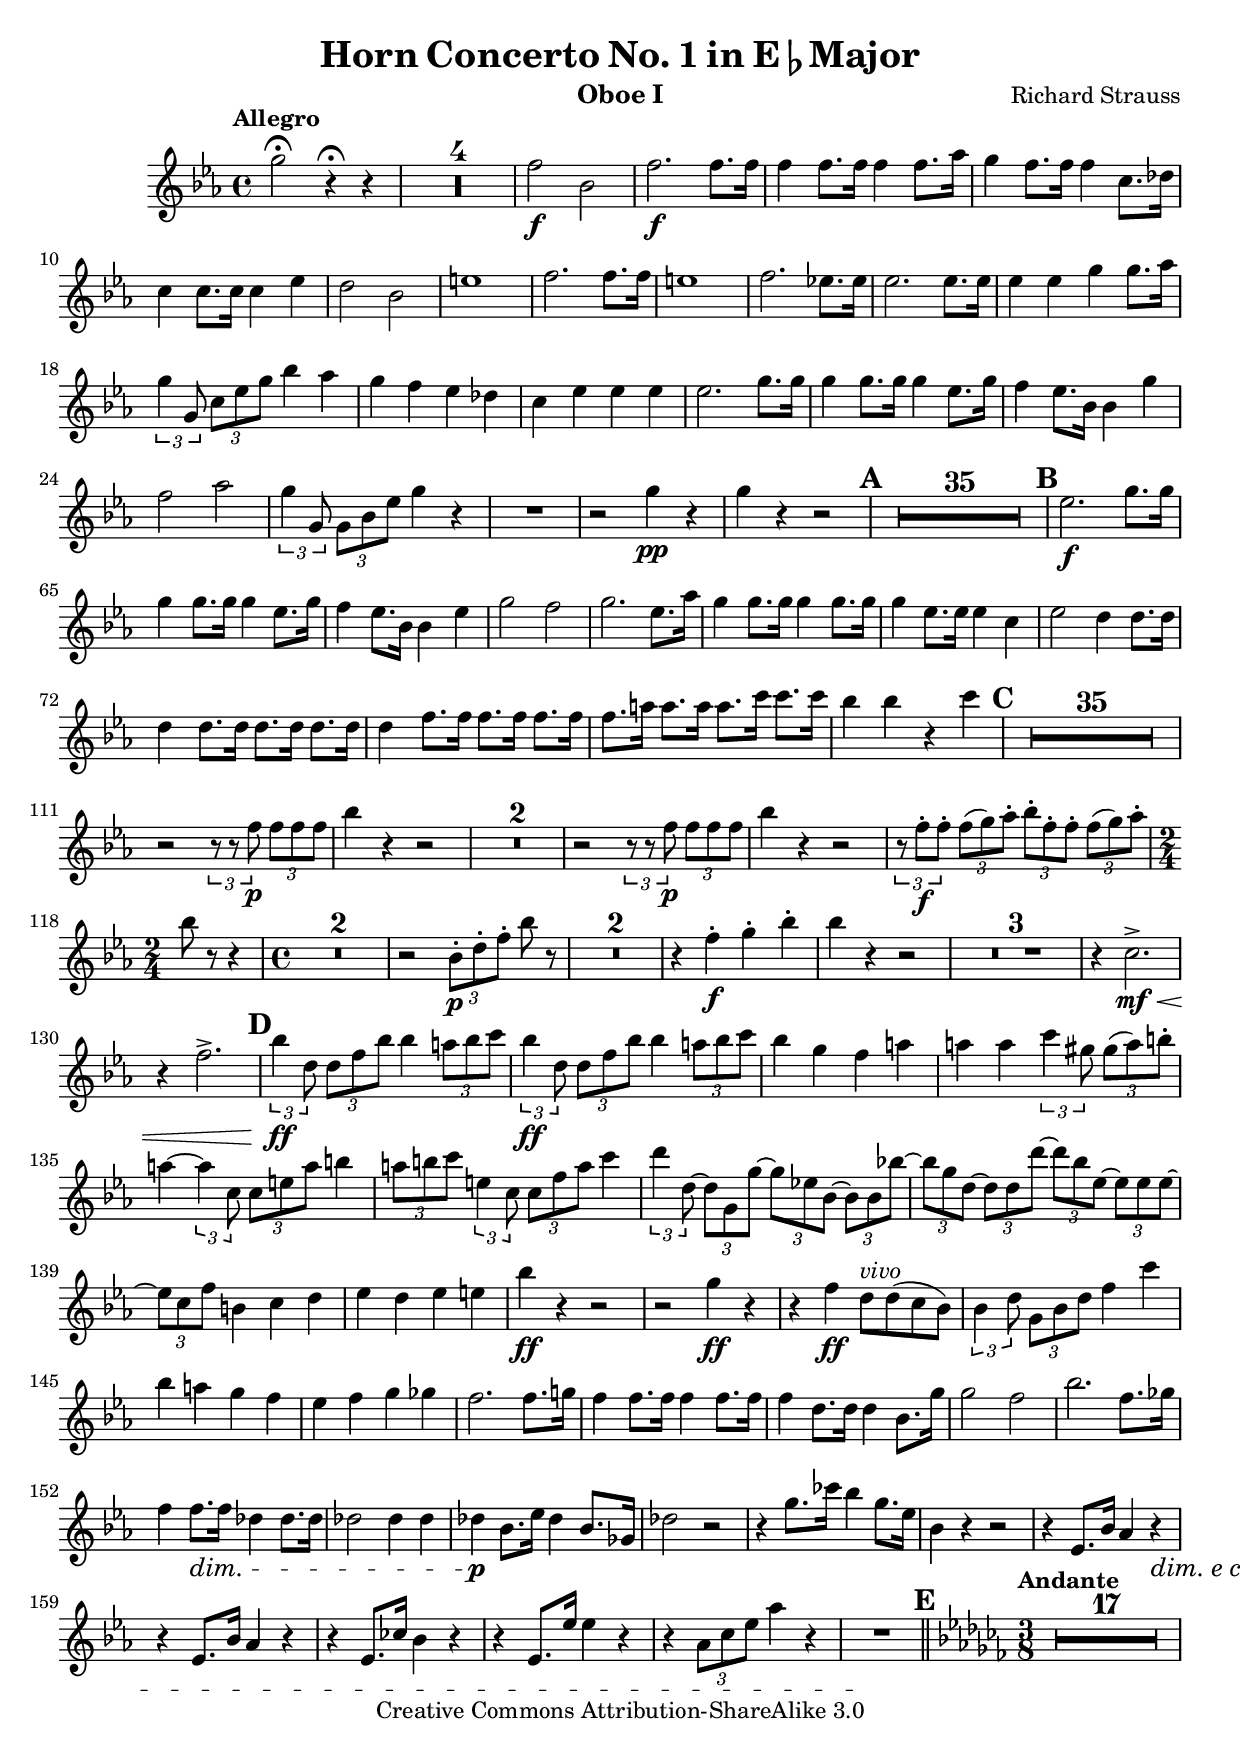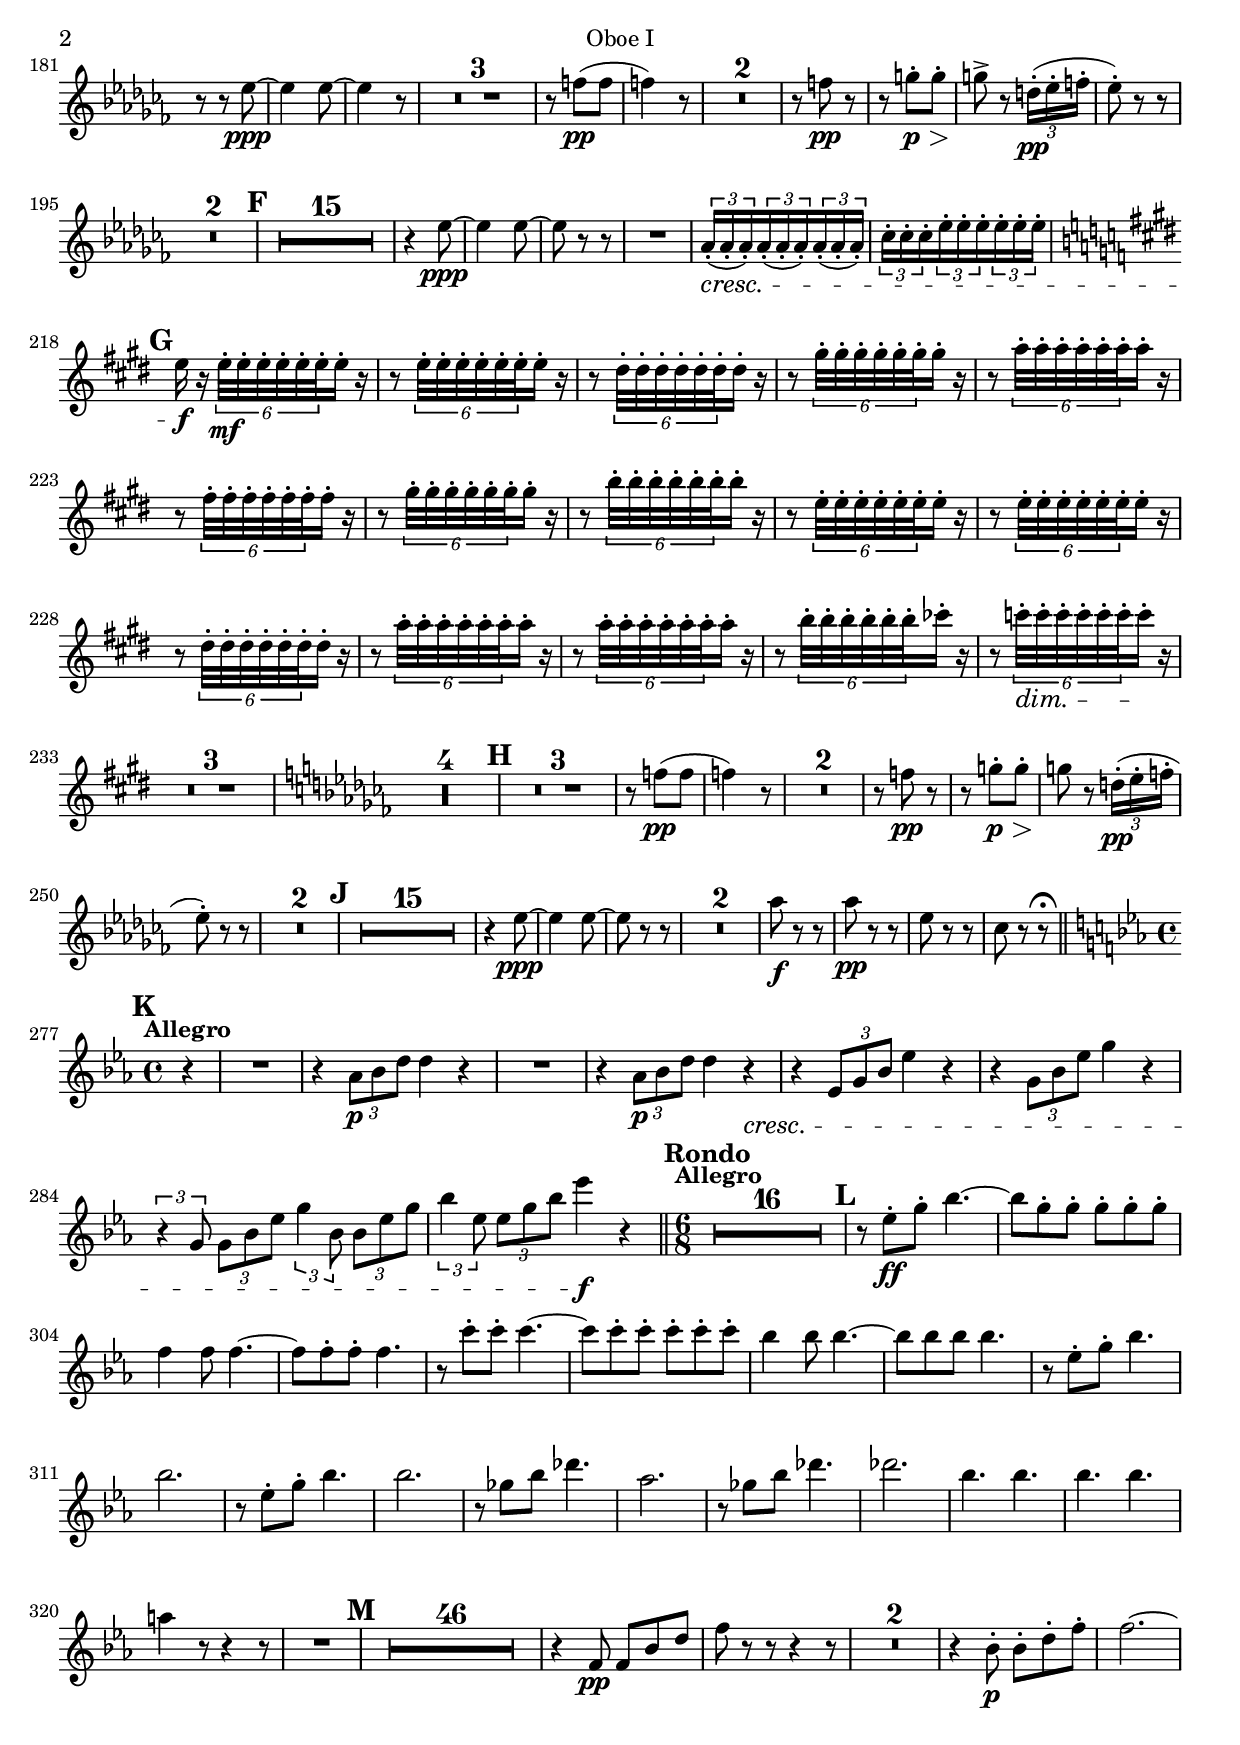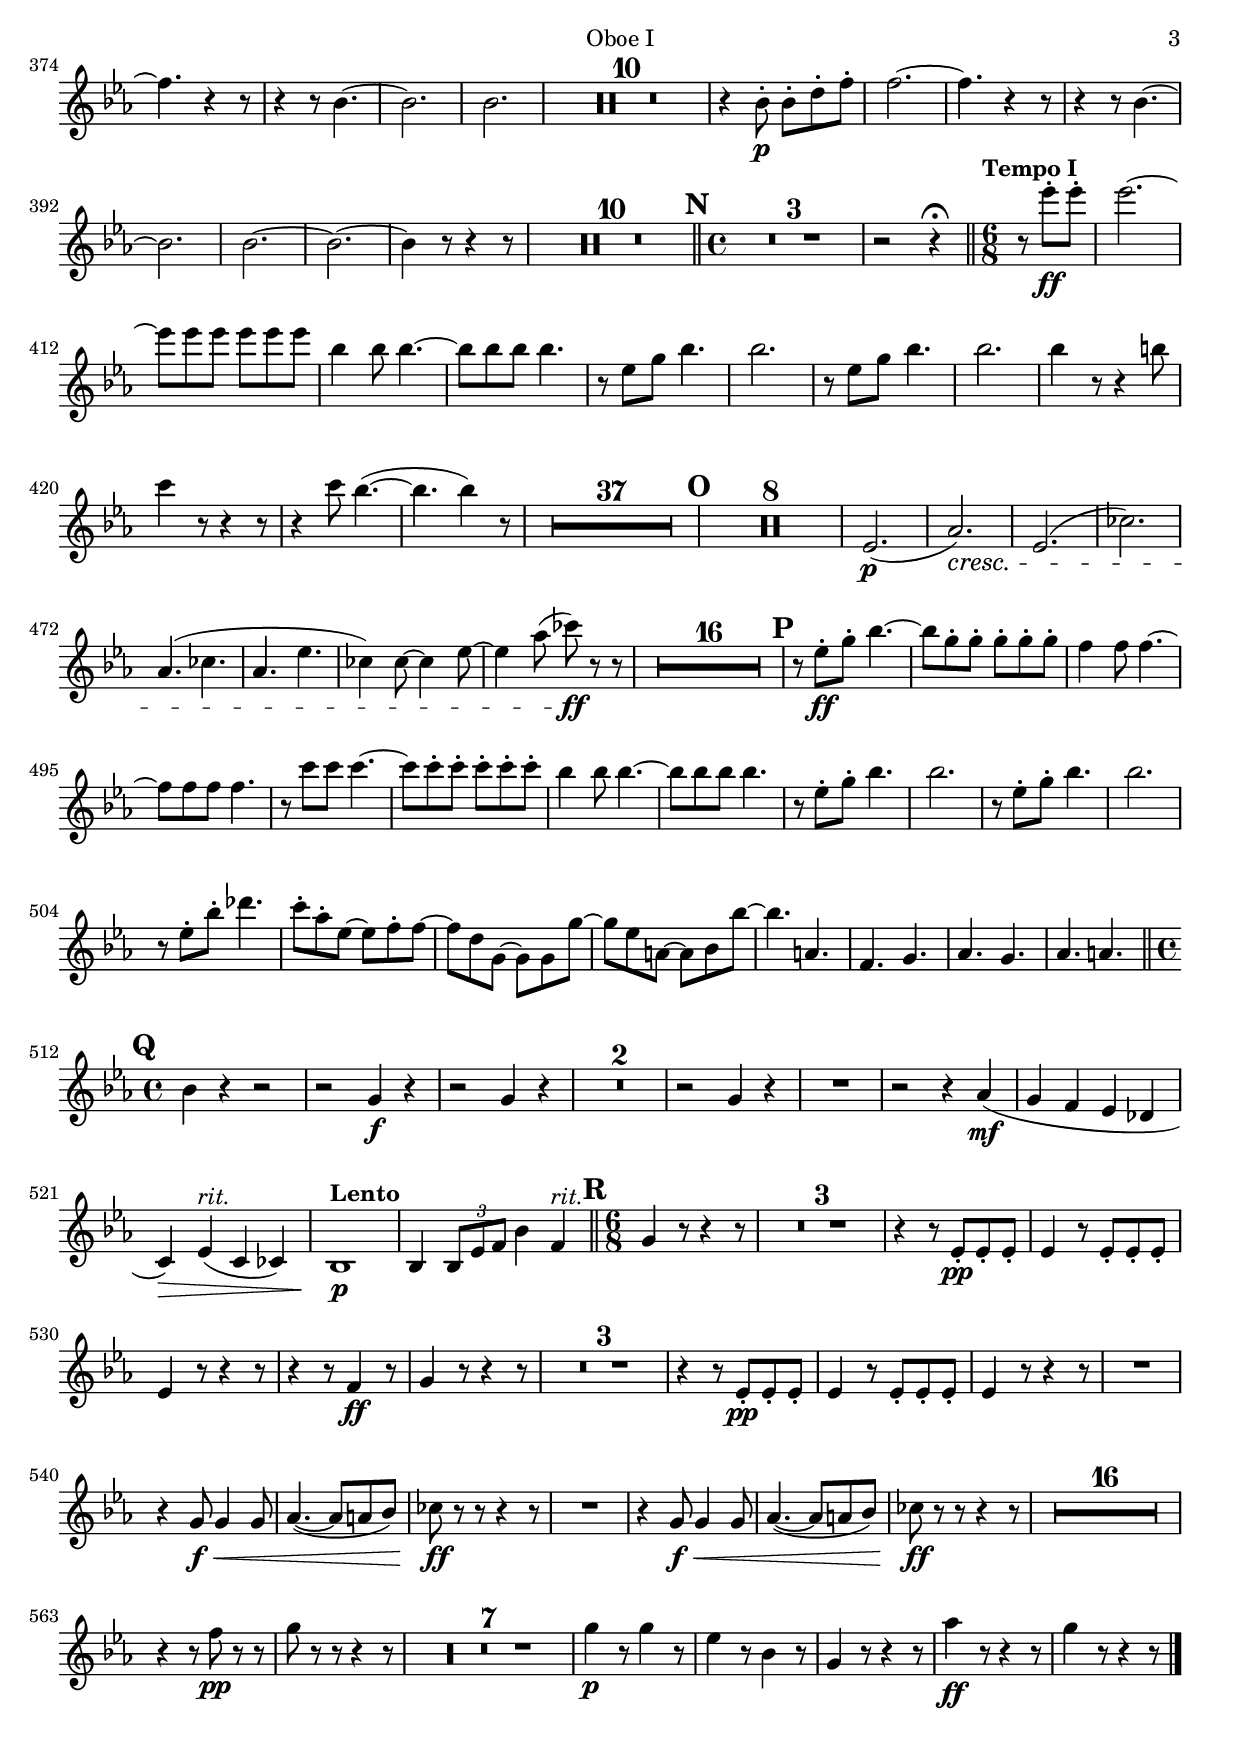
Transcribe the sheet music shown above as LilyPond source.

\version "2.13.33"

\version "2.13.33"

\include "defs.ily"

oboeOneMvtI = \relative c'''
{
  \key ees \major
  g2\fermata r4\fermata r |
  R1*4 |
  f2\f bes, |
  f'2.\f f8. f16 |
  f4 f8. f16 f4 f8. aes16
  g4 f8. f16 f4 c8. des16
  c4 c8. c16 c4 ees |
  d2 bes |
  e1 |
  f2. f8. f16 |
  e1 |
  f2. ees8. ees16 |
  ees2. ees8. ees16 |
  ees4 ees g g8. aes16 |
  \times 2/3 {g4 g,8} \times 2/3 {c8 ees g} bes4 aes |
  g f ees des |
  c ees ees ees |
  ees2. g8. g16 |
  g4 g8. g16 g4 ees8. g16 |
  f4 ees8. bes16 bes4 g' |
  f2 aes |
  \times 2/3 {g4 g,8} \times 2/3 {g8 bes ees} g4 r |
  R1 |
  r2 g4\pp r |
  g4 r r2 |

  %A
  R1*35 |

  %B
  ees2.\f g8. g16 |
  g4 g8. g16 g4 ees8. g16 |
  f4 ees8. bes16 bes4 ees |
  g2 f |
  g2. ees8. aes16 |
  g4 g8. g16 g4 g8. g16 |
  g4 ees8. ees16 ees4 c |
  ees2 d4 d8. d16 |
  d4 d8. d16 d8. d16 d8. d16 |
  d4 f8. f16 f8. f16 f8. f16 |
  f8. a16 a8. a16 a8. c16 c8. c16 |
  bes4 bes r c |

  %C
  R1*35 |
  r2 \times 2/3 {r8 r f,\p} \times 2/3 {f f f} |
  bes4 r r2 |
  R1*2 |
  r2 \times 2/3 {r8 r f\p} \times 2/3 {f f f} |
  bes4 r r2 |
  \times 2/3 {r8 f-.\f f-.} \times 2/3 {f( g) aes-.} \times 2/3 {bes-. f-. f-.} \times 2/3 {f( g) aes-.} |

  %2/4
  bes8 r r4 |

  %4/4
  R1*2 |
  r2 \times 2/3 {bes,8-.\p d-. f-.} bes8 r |
  R1*2 |
  r4 f-.\f g-. bes-. |
  bes r r2 |
  R1*3 |
  r4 c,2.->\mf\< |
  r4 f2.-> |

  %D
  s1*0 \repeat unfold 2
  {
    \times 2/3 {bes4\ff d,8} \times 2/3 {d f bes} bes4 \times 2/3 {a8 bes c} |
  }
  bes4 g f a |
  a a \times 2/3 {c4 gis8} \times 2/3 {gis8( a) b-.} |
  a4~ \times 2/3 {a4 c,8} \times 2/3 {c8 e a} b4 |
  \times 2/3 {a8 b c} \times 2/3 {e,4 c8} \times 2/3 {c f a} c4 |
  \times 2/3 {d4 d,8~} \times 2/3 {d8 g, g'~} \times 2/3 {g ees bes~} \times 2/3 {bes bes bes'~} |
  \times 2/3 {bes g d~} \times 2/3 {d8 d d'~} \times 2/3 {d bes ees,~} \times 2/3 {ees ees ees~} |
  \times 2/3 {ees c f} b,4 c d |
  ees d ees e |
  bes'\ff r r2 |
  r2 g4\ff r |
  r f\ff d8^\vivo d( c bes) |
  \times 2/3 {bes4 d8} \times 2/3 {g, bes d} f4 c' |
  bes a g f ees f g ges |
  f2. f8. g16 |
  \repeat unfold 2 {f4 f8. f16} |
  f4 d8. d16 d4 bes8. g'16 |
  g2 f |
  bes2. f8. ges16 |
  f4 f8.\dim f16 des4 des8. des16 |
  des2 des4 des |
  des\p bes8. ees16 des4 bes8. ges16 |
  des'2 r |
  r4 g8. ces16 bes4 g8. ees16 |
  bes4 r r2 |
  r4 ees,8. bes'16 aes4 r\dimECalando |
  r ees8. bes'16 aes4 r |
  r ees8. ces'16 bes4 r |
  r ees,8. ees'16 ees4 r |
  r \times 2/3 {aes,8 c ees} aes4 r |
  R1\! |
}

oboeOneMvtII = \relative c''
{
  \key aes \minor
  %E
  R4.*17 |
  r8 r ees~\ppp |
  ees4 ees8~ |
  ees4 r8 |
  R4.*3 |
  r8 f(\pp f |
  f4) r8 |
  R4.*2 |
  r8 f\pp r |
  r g-.\p\> g-. |
  g->\! r \times 2/3 {d16-.(\pp ees-. f-.} |
  ees8-.) r r |
  R4.*2 |

  %F
  R4.*15
  r4 ees8~\ppp |
  ees4 ees8~ |
  ees r r |
  R4. |
  s1*0\cresc \repeat unfold 3 {\times 2/3 {aes,16-.( aes-. aes-.)}} |
  \times 2/3 {ces16-. ces-. ces-.} \times 2/3 {ees-. ees-. ees-.} \times 2/3 {ees-. ees-. ees-.} |

  %G
  \key e \major
  e16\f r \times 4/6 {e32-.\mf e-. e-. e-. e-. e-.} e16-. r |
  r8 \times 4/6 {e32-. e-. e-. e-. e-. e-.} e16-. r |
  r8 \times 4/6 {dis32-. dis-. dis-. dis-. dis-. dis-.} dis16-. r |
  r8 \times 4/6 {gis32-. gis-. gis-. gis-. gis-. gis-.} gis16-. r |
  r8 \times 4/6 {a32-. a-. a-. a-. a-. a-.} a16-. r |
  r8 \times 4/6 {fis32-. fis-. fis-. fis-. fis-. fis-.} fis16-. r |
  r8 \times 4/6 {gis32-. gis-. gis-. gis-. gis-. gis-.} gis16-. r |
  r8 \times 4/6 {b32-. b-. b-. b-. b-. b-.} b16-. r |
  r8 \times 4/6 {e,32-. e-. e-. e-. e-. e-.} e16-. r |
  r8 \times 4/6 {e32-. e-. e-. e-. e-. e-.} e16-. r |
  r8 \times 4/6 {dis32-. dis-. dis-. dis-. dis-. dis-.} dis16-. r |
  r8 \times 4/6 {a'32-. a-. a-. a-. a-. a-.} a16-. r |
  r8 \times 4/6 {a32-. a-. a-. a-. a-. a-.} a16-. r |
  r8 \times 4/6 {b32-. b-. b-. b-. b-. b-.} ces16-. r |
  r8 \times 4/6 {c32-.\dim c-. c-. c-. c-. c-.} c16-.\! r |
  R4.*3 |

  \key aes \minor
  R4.*4 |

  %H
  R4.*3 |
  r8 f,(\pp f |
  f4) r8 |
  R4.*2 |
  r8 f\pp r |
  r g-.\p\> g-. |
  g\! r \times 2/3 {d16-.(\pp ees-. f-.} |
  ees8-.) r r |
  R4.*2 |

  %J
  R4.*15 |
  r4 ees8~\ppp |
  ees4 ees8~ |
  ees r r |
  R4.*2 |
  aes8\f r r |
  aes\pp r r |
  ees r r |
  ces r r\fermata |
}

oboeOneMvtIII = \relative c''
{
  %K
  \key ees \major
  r4 |
  R1 |
  r4 \times 2/3 {aes8\p bes d} d4 r |
  R1 |
  r4 \times 2/3 {aes8\p bes d} d4 r\cresc |
  r4 \times 2/3 {ees,8 g bes} ees4 r |
  r4 \times 2/3 {g,8 bes ees} g4 r |
  \times 2/3 {r4 g,8} \times 2/3 {g bes ees} \times 2/3 {g4 bes,8} \times 2/3 {bes ees g} |
  \times 2/3 {bes4 ees,8} \times 2/3 {ees g bes} ees4\f r |

  %6/8
  R2.*16 |

  %L
  r8 ees,-.\ff g-. bes4.~ |

  bes8 g-. g-. g-. g-. g-. |
  f4 f8 f4.~ |
  f8 f-. f-. f4. |
  r8 c'8-. c-. c4.~ |
  c8 c-. c-. c-. c-. c-. |
  bes4 bes8 bes4.~ |
  bes8 bes bes bes4. |
  \repeat unfold 2
  {
    r8 ees,-. g-. bes4. |
    bes2. |
  }
  r8 ges bes des4. |
  aes2. |
  r8 ges bes des4. |
  des2. |
  bes4. bes |
  bes bes |
  a4 r8 r4 r8 |
  R2. |

  %M
  R2.*46 |
  r4 f,8\pp f bes d |
  f r r r4 r8 |
  R2.*2 |
  r4 bes,8-.\p bes-. d-. f-. |
  f2.~ |
  f4. r4 r8 |
  r4 r8 bes,4.~ |
  bes2. |
  bes |
  R2.*10 |
  r4 bes8-.\p bes-. d-. f-. |
  f2.~ |
  f4. r4 r8 |
  r4 r8 bes,4.~ |
  bes2. |
  bes~ |
  bes~ |
  bes4 r8 r4 r8 |
  R2.*10 |

  %N
  %4/4
  R1*3 |
  r2 r4\fermata |

  %6/8
  r8 ees'-.\ff ees-. |
  ees2.~ |
  ees8 ees ees ees ees ees |
  bes4 bes8 bes4.~ |
  bes8 bes bes bes4. |
  r8 ees, g bes4. |
  bes2. |
  r8 ees, g bes4. |
  bes2. |
  bes4 r8 r4 b8 |
  c4 r8 r4 r8 |
  r4 c8 bes4.~( |
  bes4. bes4) r8 |
  R2.*37 |

  %O
  R2.*8 |
  ees,,2.(\p |
  aes)\cresc |
  ees( |
  ces') |
  aes4.( ces |
  aes ees' |
  ces4) ces8~ ces4 ees8~ |
  ees4 aes8( ces)\ff r r |
  R2.*16 |

  %P
  r8 ees,-.\ff g-. bes4.~ |
  bes8 g-. g-. g-. g-. g-. |
  f4 f8 f4.~ |
  f8 f f f4. |
  r8 c' c c4.~ |
  c8 c-. c-. c-. c-. c-. |
  bes4 bes8 bes4.~ |
  bes8 bes bes bes4. |
  r8 ees,-. g-. bes4. |
  bes2. |
  r8 ees,-. g-. bes4. |
  bes2. |
  r8 ees,-. bes'-. des4. |
  c8-. aes-. ees~ ees f-. f~ |
  f d g,~ g g g'~ |
  g ees a,~ a bes bes'~ |
  bes4. a, |
  f g |
  aes g |
  aes a |

  %Q
  %4/4
  bes4 r r2 |
  r g4\f r |
  r2 g4 r |
  R1*2 |
  r2 g4 r |
  R1 |
  r2 r4 aes(\mf |
  g f ees des |
  c)\> ees(^\rit c ces) |
  bes1\p |
  bes4 \times 2/3 {bes8 ees f} bes4 f^\rit |

  %R
  %6/8
  g4 r8 r4 r8 |
  R2.*3 |
  r4 r8 ees-.\pp ees-. ees-. |
  ees4 r8 ees8-. ees-. ees-. |
  ees4 r8 r4 r8 |
  r4 r8 f4\ff r8 |
  g4 r8 r4 r8 |
  R2.*3 |
  r4 r8 ees-.\pp ees-. ees-. |
  ees4 r8 ees8-. ees-. ees-. |
  ees4 r8 r4 r8 |
  R2. |
  r4 g8\f\< g4 g8 |
  aes4.~( aes8 a bes) |
  ces\ff r r r4 r8 |
  R2. |
  r4 g8\f\< g4 g8 |
  aes4.~( aes8 a bes) |
  ces\ff r r r4 r8 |
  R2.*16 |
  r4 r8 f\pp r r |
  g r r r4 r8 |
  R2.*7 |
  g4\p r8 g4 r8 |
  ees4 r8 bes4 r8 |
  g4 r8 r4 r8 |
  aes'4\ff r8 r4 r8 |
  g4 r8 r4 r8 |
}

oboeOne = {\oboeOneMvtI \oboeOneMvtII \oboeOneMvtIII}


instrument = \markup {Oboe I}
notes = \oboeOne

\include "part.ily"
